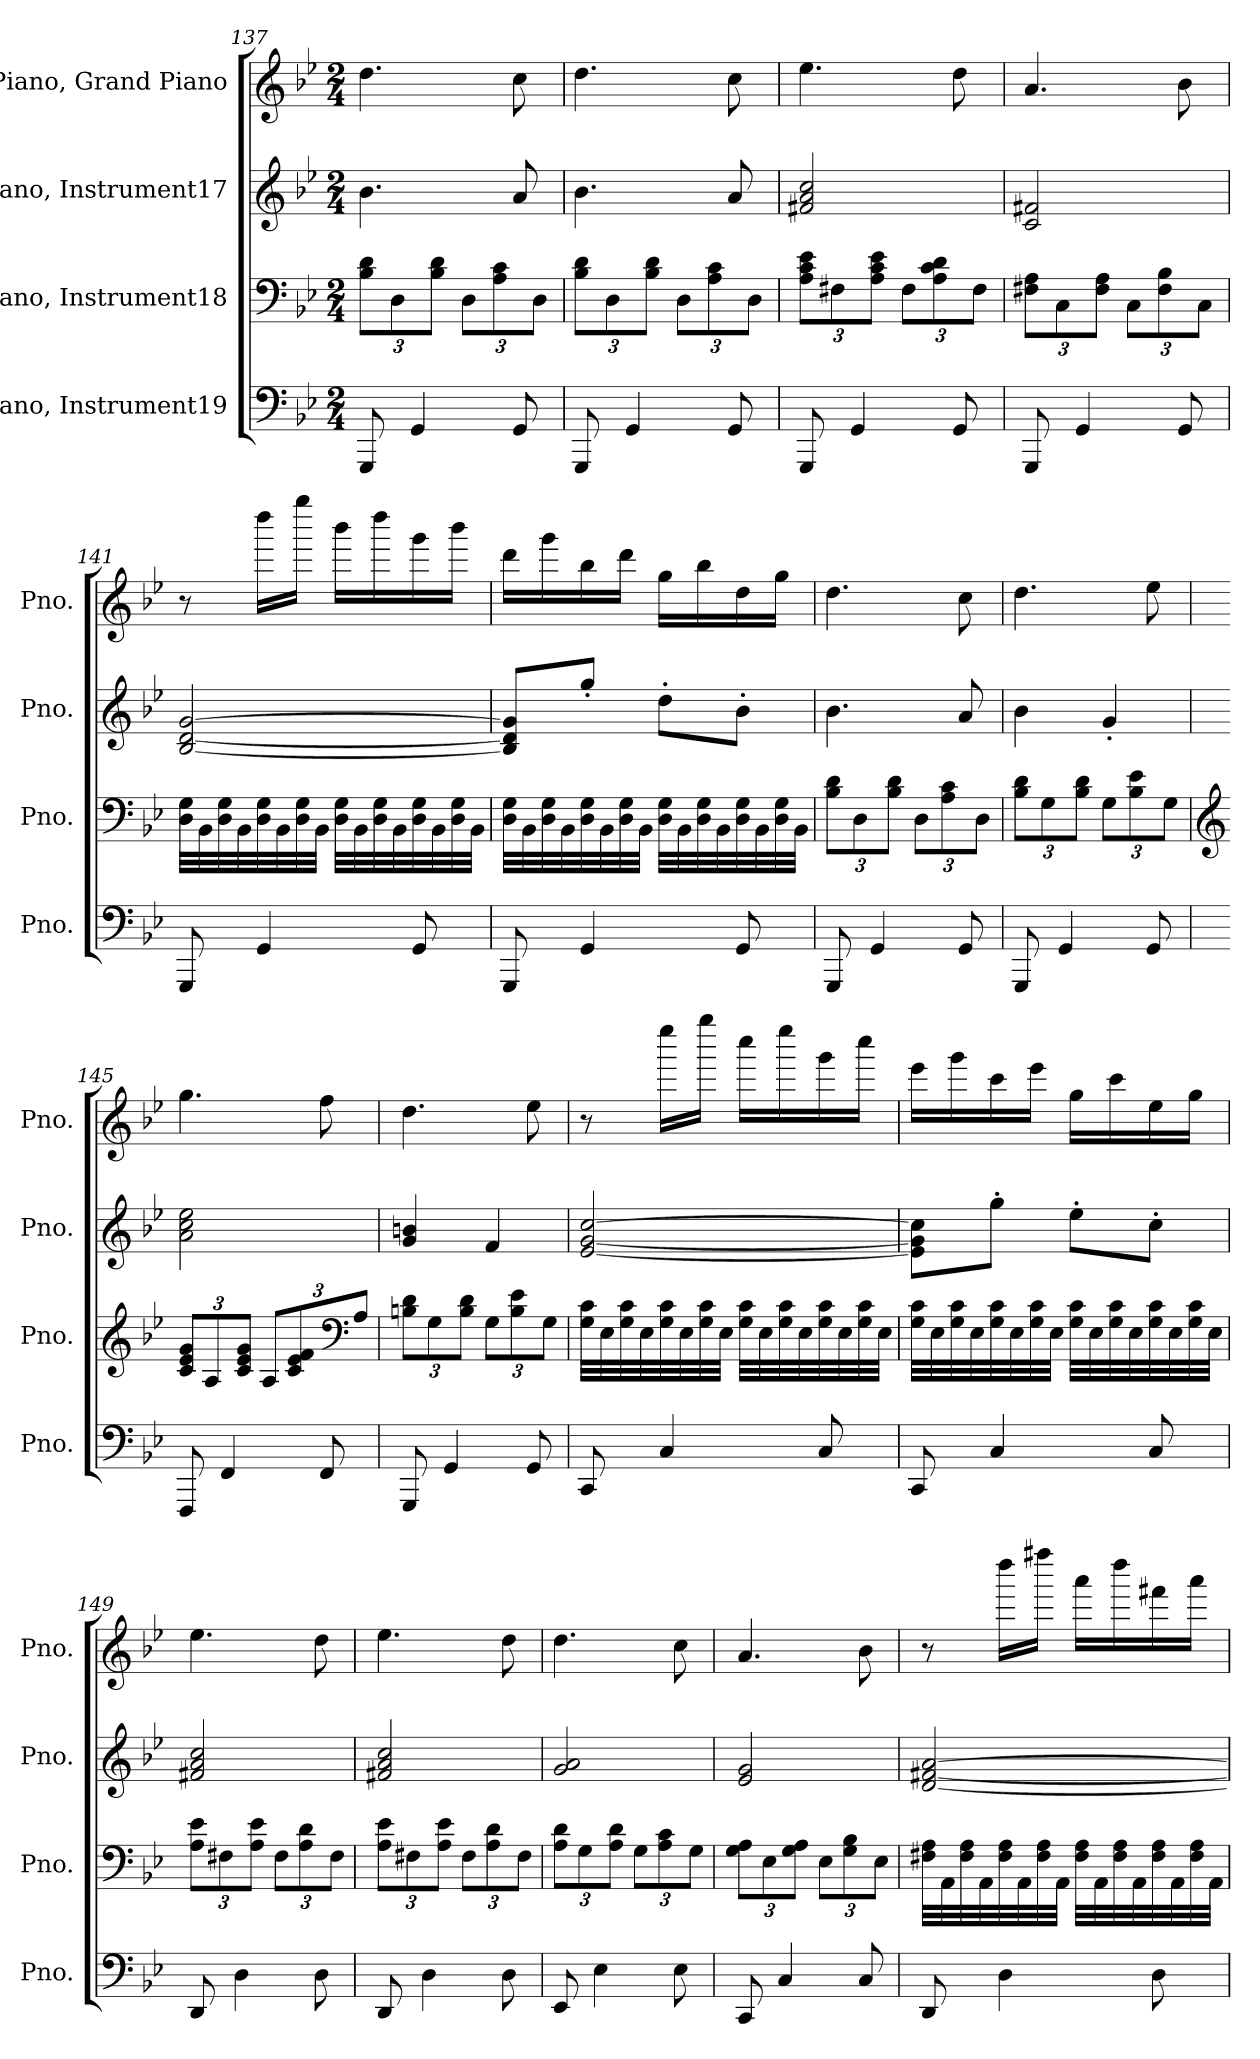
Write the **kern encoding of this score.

**kern	**kern	**kern	**kern
*part4	*part3	*part2	*part1
*staff4	*staff3	*staff2	*staff1
*I"Piano, Instrument19	*I"Piano, Instrument18	*I"Piano, Instrument17	*I"Piano, Grand Piano
*I'Pno.	*I'Pno.	*I'Pno.	*I'Pno.
*clefF4	*clefF4	*clefG2	*clefG2
*k[b-e-]	*k[b-e-]	*k[b-e-]	*k[b-e-]
*M2/4	*M2/4	*M2/4	*M2/4
*	*Xbrackettup	*	*
=137	=137	=137	=137
8GGG/	12B-\ 12d\L	4.b-\	4.dd\
.	12D\	.	.
4GG/	.	.	.
.	12B-\ 12d\J	.	.
.	12D\L	.	.
.	12A\ 12c\	.	.
8GG/	.	8a/	8cc\
.	12D\J	.	.
=138	=138	=138	=138
8GGG/	12B-\ 12d\L	4.b-\	4.dd\
.	12D\	.	.
4GG/	.	.	.
.	12B-\ 12d\J	.	.
.	12D\L	.	.
.	12A\ 12c\	.	.
8GG/	.	8a/	8cc\
.	12D\J	.	.
=139	=139	=139	=139
8GGG/	12A\ 12c\ 12e-\L	2f#X/ 2a/ 2cc/	4.ee-\
.	12F#X\	.	.
4GG/	.	.	.
.	12A\ 12c\ 12e-\J	.	.
.	12F#\L	.	.
.	12A\ 12c\ 12d\	.	.
8GG/	.	.	8dd\
.	12F#\J	.	.
!!LO:PB:g=z
=140	=140	=140	=140
8GGG/	12F#X\ 12A\L	2c/ 2f#X/	4.a/
.	12C\	.	.
4GG/	.	.	.
.	12F#\ 12A\J	.	.
.	12C\L	.	.
.	12F#\ 12B-\	.	.
8GG/	.	.	8b-\
.	12C\J	.	.
=141	=141	=141	=141
8GGG/	32D\ 32G\LLL	[2B-/ [2d/ [2g/	8r
.	32BB-\	.	.
.	32D\ 32G\	.	.
.	32BB-\	.	.
4GG/	32D\ 32G\	.	16dddd\LL
.	32BB-\	.	.
.	32D\ 32G\	.	16gggg\JJ
.	32BB-\JJJ	.	.
.	32D\ 32G\LLL	.	16bbb-\LL
.	32BB-\	.	.
.	32D\ 32G\	.	16dddd\
.	32BB-\	.	.
8GG/	32D\ 32G\	.	16ggg\
.	32BB-\	.	.
.	32D\ 32G\	.	16bbb-\JJ
.	32BB-\JJJ	.	.
=142	=142	=142	=142
8GGG/	32D\ 32G\LLL	8B-/] 8d/] 8g/]L	16ddd\LL
.	32BB-\	.	.
.	32D\ 32G\	.	16ggg\
.	32BB-\	.	.
4GG/	32D\ 32G\	8gg'/J	16bb-\
.	32BB-\	.	.
.	32D\ 32G\	.	16ddd\JJ
.	32BB-\JJJ	.	.
.	32D\ 32G\LLL	8dd'\L	16gg\LL
.	32BB-\	.	.
.	32D\ 32G\	.	16bb-\
.	32BB-\	.	.
8GG/	32D\ 32G\	8b-'\J	16dd\
.	32BB-\	.	.
.	32D\ 32G\	.	16gg\JJ
.	32BB-\JJJ	.	.
=143	=143	=143	=143
8GGG/	12B-\ 12d\L	4.b-\	4.dd\
.	12D\	.	.
4GG/	.	.	.
.	12B-\ 12d\J	.	.
.	12D\L	.	.
.	12A\ 12c\	.	.
8GG/	.	8a/	8cc\
.	12D\J	.	.
!!LO:LB:g=z
=144	=144	=144	=144
8GGG/	12B-\ 12d\L	4b-\	4.dd\
.	12G\	.	.
4GG/	.	.	.
.	12B-\ 12d\J	.	.
.	12G\L	4g'/	.
.	12B-\ 12e-\	.	.
8GG/	.	.	8ee-\
.	12G\J	.	.
=145	=145	=145	=145
*	*clefG2	*	*
8FFF/	12c/ 12e-/ 12g/L	2a\ 2cc\ 2ee-\	4.gg\
.	12A/	.	.
4FF/	.	.	.
.	12c/ 12e-/ 12g/J	.	.
.	12A/L	.	.
.	12c/ 12e-/ 12f/	.	.
8FF/	.	.	8ff\
*	*clefF4	*	*
.	12A/J	.	.
=146	=146	=146	=146
8GGG/	12Bn\ 12d\L	4g/ 4bn/	4.dd\
.	12G\	.	.
4GG/	.	.	.
.	12B\ 12d\J	.	.
.	12G\L	4f/	.
.	12B\ 12e-\	.	.
8GG/	.	.	8ee-\
.	12G\J	.	.
=147	=147	=147	=147
8CC/	32G\ 32c\LLL	[2e-/ [2g/ [2cc/	8r
.	32E-\	.	.
.	32G\ 32c\	.	.
.	32E-\	.	.
4C/	32G\ 32c\	.	16eeee-\LL
.	32E-\	.	.
.	32G\ 32c\	.	16gggg\JJ
.	32E-\JJJ	.	.
.	32G\ 32c\LLL	.	16cccc\LL
.	32E-\	.	.
.	32G\ 32c\	.	16eeee-\
.	32E-\	.	.
8C/	32G\ 32c\	.	16ggg\
.	32E-\	.	.
.	32G\ 32c\	.	16cccc\JJ
.	32E-\JJJ	.	.
!!LO:LB:g=z
=148	=148	=148	=148
8CC/	32G\ 32c\LLL	8e-\] 8g\] 8cc\]L	16eee-\LL
.	32E-\	.	.
.	32G\ 32c\	.	16ggg\
.	32E-\	.	.
4C/	32G\ 32c\	8gg'\J	16ccc\
.	32E-\	.	.
.	32G\ 32c\	.	16eee-\JJ
.	32E-\JJJ	.	.
.	32G\ 32c\LLL	8ee-'\L	16gg\LL
.	32E-\	.	.
.	32G\ 32c\	.	16ccc\
.	32E-\	.	.
8C/	32G\ 32c\	8cc'\J	16ee-\
.	32E-\	.	.
.	32G\ 32c\	.	16gg\JJ
.	32E-\JJJ	.	.
=149	=149	=149	=149
8DD/	12A\ 12e-\L	2f#X/ 2a/ 2cc/	4.ee-\
.	12F#X\	.	.
4D\	.	.	.
.	12A\ 12e-\J	.	.
.	12F#\L	.	.
.	12A\ 12d\	.	.
8D\	.	.	8dd\
.	12F#\J	.	.
=150	=150	=150	=150
8DD/	12A\ 12e-\L	2f#X/ 2a/ 2cc/	4.ee-\
.	12F#X\	.	.
4D\	.	.	.
.	12A\ 12e-\J	.	.
.	12F#\L	.	.
.	12A\ 12d\	.	.
8D\	.	.	8dd\
.	12F#\J	.	.
=151	=151	=151	=151
8EE-/	12A\ 12d\L	2g/ 2a/	4.dd\
.	12G\	.	.
4E-\	.	.	.
.	12A\ 12d\J	.	.
.	12G\L	.	.
.	12A\ 12c\	.	.
8E-\	.	.	8cc\
.	12G\J	.	.
!!LO:PB:g=z
=152	=152	=152	=152
8CC/	12G\ 12A\L	2e-/ 2g/	4.a/
.	12E-\	.	.
4C/	.	.	.
.	12G\ 12A\J	.	.
.	12E-\L	.	.
.	12G\ 12B-\	.	.
8C/	.	.	8b-\
.	12E-\J	.	.
=153	=153	=153	=153
8DD/	32F#X\ 32A\LLL	[2d/ [2f#X/ [2a/	8r
.	32AA\	.	.
.	32F#\ 32A\	.	.
.	32AA\	.	.
4D\	32F#\ 32A\	.	16dddd\LL
.	32AA\	.	.
.	32F#\ 32A\	.	16ffff#X\JJ
.	32AA\JJJ	.	.
.	32F#\ 32A\LLL	.	16aaa\LL
.	32AA\	.	.
.	32F#\ 32A\	.	16dddd\
.	32AA\	.	.
8D\	32F#\ 32A\	.	16fff#X\
.	32AA\	.	.
.	32F#\ 32A\	.	16aaa\JJ
.	32AA\JJJ	.	.
=	=	=	=
*-	*-	*-	*-
